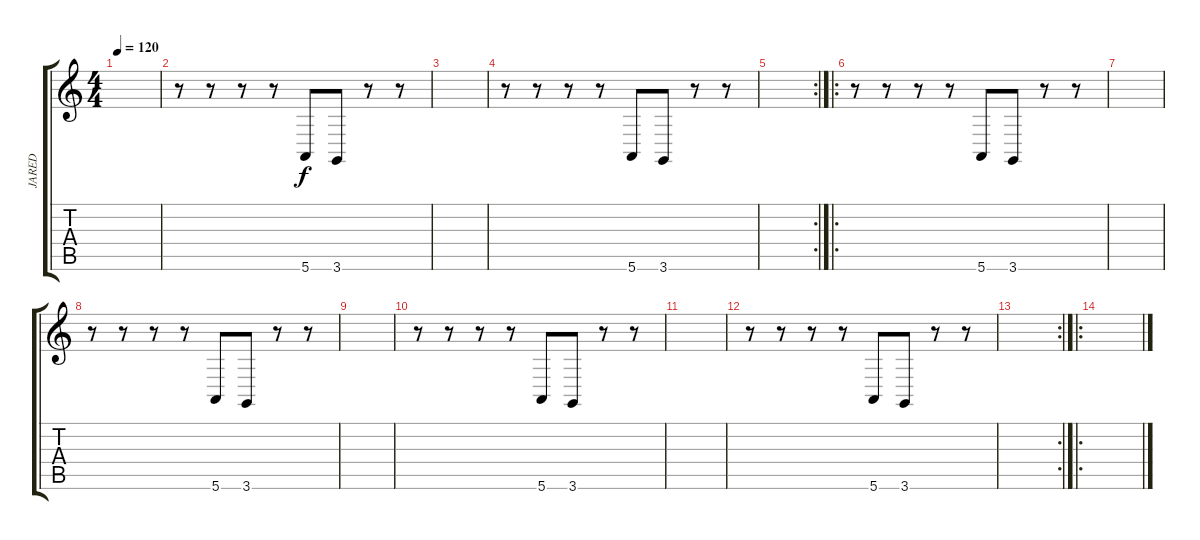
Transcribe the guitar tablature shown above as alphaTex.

\track ("JARED" "JARED") {instrument xylophone}
\staff {score tabs}
\tuning (E4 B3 G3 D3 A2 E2) {hide}
\ts (4 4)
\tempo 120
\clef g2
\ks c
|
r.8 r.8 r.8 r.8 5.6.8 3.6.8 r.8 r.8 |
|
r.8 r.8 r.8 r.8 5.6.8 3.6.8 r.8 r.8 |
\rc 2
|
\ro
r.8 r.8 r.8 r.8 5.6.8 3.6.8 r.8 r.8 |
|
r.8 r.8 r.8 r.8 5.6.8 3.6.8 r.8 r.8 |
|
r.8 r.8 r.8 r.8 5.6.8 3.6.8 r.8 r.8 |
|
r.8 r.8 r.8 r.8 5.6.8 3.6.8 r.8 r.8 |
\rc 2
|
\ro
